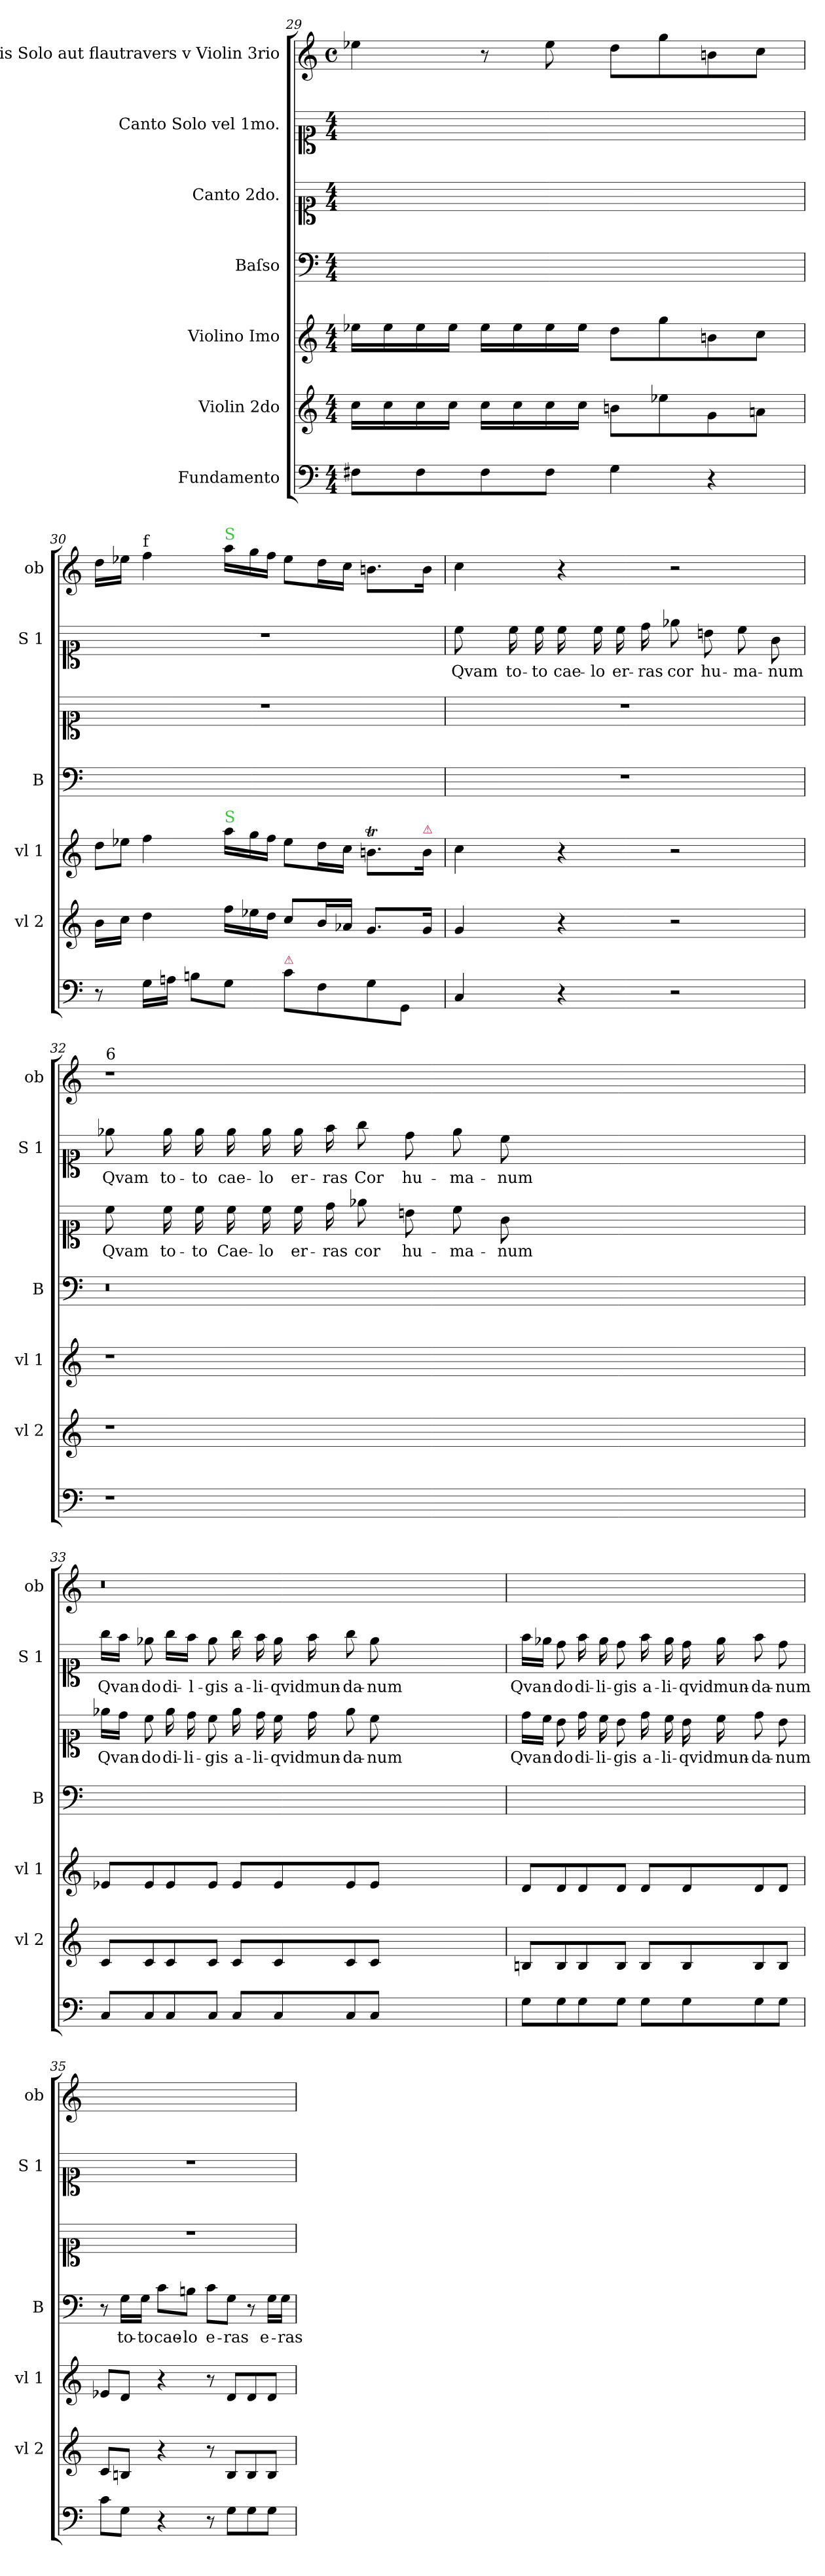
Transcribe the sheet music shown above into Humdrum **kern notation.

**kern	**kern	**kern	**kern	**text	**kern	**text	**kern	**text	**kern
*part7	*part6	*part5	*part4	*part4	*part3	*part3	*part2	*part2	*part1
*staff7	*staff6	*staff5	*staff4	*staff4	*staff3	*staff3	*staff2	*staff2	*staff1
*I"Fundamento	*I"Violin 2do	*I"Violino Imo	*I"Baſso	*	*I"Canto 2do.	*	*I"Canto Solo vel 1mo.	*	*I"Hobois Solo aut flautravers v Violin 3rio
*	*I'vl 2	*I'vl 1	*I'B	*	*	*	*I'S 1	*	*I'ob
*clefF4	*clefG2	*clefG2	*clefF4	*	*clefC1	*	*clefC1	*	*clefG2
*M4/4	*M4/4	*M4/4	*M4/4	*	*M4/4	*	*M4/4	*	*M4/4
*	*	*	*	*	*	*	*	*	*met(c)
=29	=29	=29	=29	=29	=29	=29	=29	=29	=29
8F#X\L	16cc\LL	16ee-\LL	1ryy	.	1ryy	.	1ryy	.	4ee-\
.	16cc\	16ee-\	.	.	.	.	.	.	.
8F#\	16cc\	16ee-\	.	.	.	.	.	.	.
.	16cc\JJ	16ee-\JJ	.	.	.	.	.	.	.
8F#\	16cc\LL	16ee-\LL	.	.	.	.	.	.	8r
.	16cc\	16ee-\	.	.	.	.	.	.	.
8F#\J	16cc\	16ee-\	.	.	.	.	.	.	8ee-\
.	16cc\JJ	16ee-\JJ	.	.	.	.	.	.	.
4G\	8bn\L	8dd\L	.	.	.	.	.	.	8dd\L
.	8ee-\	8gg\	.	.	.	.	.	.	8gg\
4r	8g\	8bn\	.	.	.	.	.	.	8bn\
.	8an\J	8cc\J	.	.	.	.	.	.	8cc\J
=30	=30	=30	=30	=30	=30	=30	=30	=30	=30
!	!	!LO:N:vis=8	!	!	!	!	!	!	!
8r	16b\LL	16dd\L	1ryy	.	1r	.	1r	.	16dd\LL
!	!	!LO:N:vis=8	!	!	!	!	!	!	!
.	16cc\JJ	16ee-\J	.	.	.	.	.	.	16ee-\JJ
!	!	!	!	!	!	!	!	!	!LO:TX:a:t=f
16G\LL	4dd\	4ff\	.	.	.	.	.	.	4ff\
16An\JJ	.	.	.	.	.	.	.	.	.
8Bn\L	.	.	.	.	.	.	.	.	.
*	*Xtuplet	*Xtuplet	*	*	*	*	*	*	*Xtuplet
!	!	!	!	!	!	!	!	!	!LO:TX:a:color=limegreen:t=S
!	!	!LO:TX:a:color=limegreen:t=S	!	!	!	!	!	!	!
8G\J	24ff\LL	24aa\LL	.	.	.	.	.	.	24aa\LL
.	24ee-\	24gg\	.	.	.	.	.	.	24gg\
.	24dd\JJ	24ff\JJ	.	.	.	.	.	.	24ff\JJ
!LO:TX:a:color=crimson:t=⚠	!	!	!	!	!	!	!	!	!
8c\L	8cc/L	8ee-\L	.	.	.	.	.	.	8ee-\L
8F\	16b/L	16dd\L	.	.	.	.	.	.	16dd\L
.	16a-X/JJ	16cc\JJ	.	.	.	.	.	.	16cc\JJ
8G\	8.g/L	8.bnt\L	.	.	.	.	.	.	8.bn\L
8GG/J	.	.	.	.	.	.	.	.	.
!	!	!LO:TX:a:color=crimson:t=⚠	!	!	!	!	!	!	!
.	16g/Jk	16b\Jk	.	.	.	.	.	.	16b\Jk
=31	=31	=31	=31	=31	=31	=31	=31	=31	=31
4C/	4g/	4cc\	1r	.	1r	.	8cc\	Qvam	4cc\
.	.	.	.	.	.	.	16cc\	to-	.
.	.	.	.	.	.	.	16cc\	-to	.
4r	4r	4r	.	.	.	.	16cc\	cae-	4r
.	.	.	.	.	.	.	16cc\	-lo	.
.	.	.	.	.	.	.	16cc\	er-	.
.	.	.	.	.	.	.	16dd\	-ras	.
2r	2r	2r	.	.	.	.	8ee-\	cor	2r
.	.	.	.	.	.	.	8bn\	hu-	.
.	.	.	.	.	.	.	8cc\	-ma-	.
.	.	.	.	.	.	.	8g\	-num	.
=32	=32	=32	=32	=32	=32	=32	=32	=32	=32
!	!	!	!	!	!	!	!	!	!LO:TX:a:t=6
1r	1r	1r	0.r	.	8cc\	Qvam	8ee-\	Qvam	1r
.	.	.	.	.	16cc\	to-	16ee-\	to-	.
.	.	.	.	.	16cc\	-to	16ee-\	-to	.
.	.	.	.	.	16cc\	Cae-	16ee-\	cae-	.
.	.	.	.	.	16cc\	-lo	16ee-\	-lo	.
.	.	.	.	.	16cc\	er-	16ee-\	er-	.
.	.	.	.	.	16dd\	-ras	16ff\	-ras	.
.	.	.	.	.	8ee-\	cor	8gg\	Cor	.
.	.	.	.	.	8bn\	hu-	8dd\	hu-	.
.	.	.	.	.	8cc\	-ma-	8ee-\	-ma-	.
.	.	.	.	.	8g\	-num	8cc\	-num	.
0ryy	0ryy	0ryy	.	.	0ryy	.	0ryy	.	0ryy
=33	=33	=33	=33	=33	=33	=33	=33	=33	=33
8C/L	8c/L	8e-/L	0.ryy	.	16ee-\LL	Qvan-	16gg\LL	Qvan-	0.r
.	.	.	.	.	16dd\JJ	.	16ff\JJ	.	.
8C/	8c/	8e-/	.	.	8cc\	-do	8ee-\	-do	.
8C/	8c/	8e-/	.	.	16ee-\	di-	16gg\LL	di-	.
.	.	.	.	.	16dd\	-li-	16ff\JJ	-l-	.
8C/J	8c/J	8e-/J	.	.	8cc\	-gis	8ee-\	-gis	.
8C/L	8c/L	8e-/L	.	.	16ee-\	a-	16gg\	a-	.
.	.	.	.	.	16dd\	-li-	16ff\	-li-	.
8C/	8c/	8e-/	.	.	16cc\	-qvid	16ee-\	-qvid	.
.	.	.	.	.	16dd\	mun-	16ff\	mun-	.
8C/	8c/	8e-/	.	.	8ee-\	-da-	8gg\	-da-	.
8C/J	8c/J	8e-/J	.	.	8cc\	-num	8ee-\	-num	.
0ryy	0ryy	0ryy	.	.	0ryy	.	0ryy	.	.
=34	=34	=34	=34	=34	=34	=34	=34	=34	=34
8G\L	8Bn/L	8d/L	1ryy	.	16dd\LL	Qvan-	16ff\LL	Qvan-	1ryy
.	.	.	.	.	16cc\JJ	.	16ee-\JJ	.	.
8G\	8B/	8d/	.	.	8b\	-do	8dd\	-do	.
8G\	8B/	8d/	.	.	16dd\	di-	16ff\	di-	.
.	.	.	.	.	16cc\	-li-	16ee-\	-li-	.
8G\J	8B/J	8d/J	.	.	8b\	-gis	8dd\	-gis	.
8G\L	8B/L	8d/L	.	.	16dd\	a-	16ff\	a-	.
.	.	.	.	.	16cc\	-li-	16ee-\	-li-	.
8G\	8B/	8d/	.	.	16b\	-qvid	16dd\	-qvid	.
.	.	.	.	.	16cc\	mun-	16ee-\	mun-	.
8G\	8B/	8d/	.	.	8dd\	-da-	8ff\	-da-	.
8G\J	8B/J	8d/J	.	.	8b\	-num	8dd\	-num	.
=35	=35	=35	=35	=35	=35	=35	=35	=35	=35
8c\L	8c/L	8e-/L	8r	.	1r	.	1r	.	1ryy
8G\J	8Bn/J	8d/J	16G\LL	to-	.	.	.	.	.
.	.	.	16G\JJ	-to	.	.	.	.	.
4r	4r	4r	8c\L	cae-	.	.	.	.	.
.	.	.	8Bn\J	-lo	.	.	.	.	.
8r	8r	8r	8c\L	e-	.	.	.	.	.
8G\L	8B/L	8d/L	8G\J	-ras	.	.	.	.	.
8G\	8B/	8d/	8r	.	.	.	.	.	.
8G\J	8B/J	8d/J	16G\LL	e-	.	.	.	.	.
.	.	.	16G\JJ	-ras	.	.	.	.	.
=	=	=	=	=	=	=	=	=	=
*-	*-	*-	*-	*-	*-	*-	*-	*-	*-
